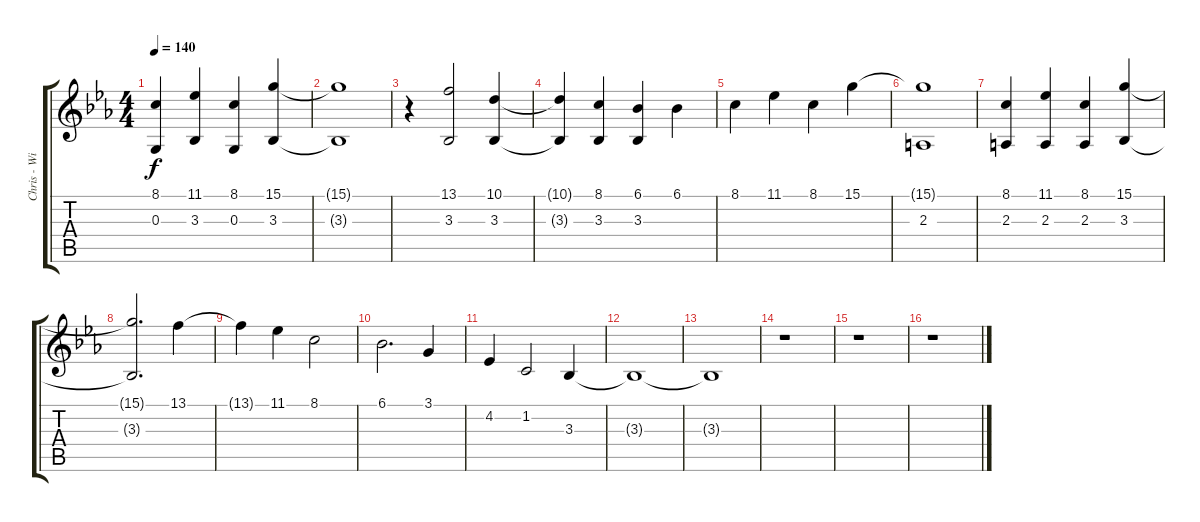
\track ("Chris - Will (Voice)" "Chris - Wi") {instrument vibraphone}
\staff {score tabs}
\tuning (E4 B3 G3 D3 A2 E2) {hide}
\ts (4 4)
\tempo 140
\clef g2
\ks eb
(8.1 0.3).4{dy f} (11.1 3.3).4 (8.1 0.3).4 (15.1 3.3).4 |
(15.1{t} 3.3{t}).1 |
r.4 (13.1 3.3).2 (10.1 3.3).4 |
(10.1{t} 3.3{t}).4 (8.1 3.3).4 (6.1 3.3).4 6.1.4 |
8.1.4 11.1.4 8.1.4 15.1.4 |
(15.1{t} 2.3).1 |
(8.1 2.3).4 (11.1 2.3).4 (8.1 2.3).4 (15.1 3.3).4 |
(15.1{t} 3.3{t}).2{d} 13.1.4 |
13.1{t}.4 11.1.4 8.1.2 |
6.1.2{d} 3.1.4 |
4.2.4 1.2.2 3.3.4 |
3.3{t}.1 |
3.3{t}.1 |
r.1 |
r.1 |
r.1
